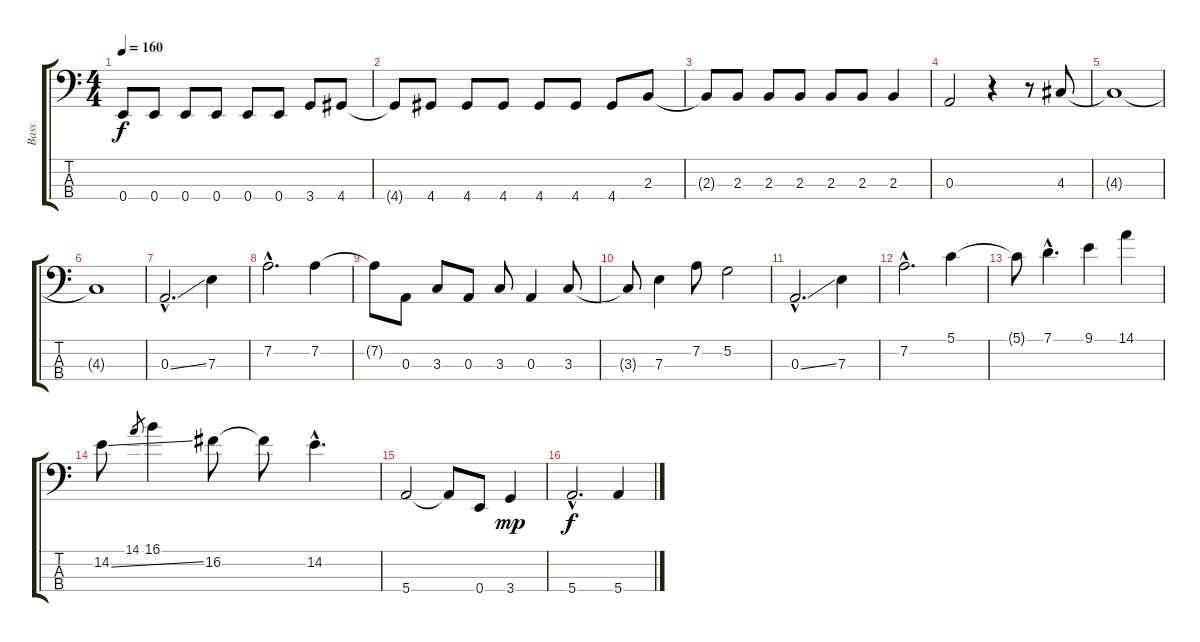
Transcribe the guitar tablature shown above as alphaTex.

\track ("Bass" "Bass") {instrument electricbassfinger}
\staff {score tabs}
\tuning (G2 D2 A1 E1) {hide}
\ts (4 4)
\tempo 160
\clef f4
\ks c
0.4{t}.8{dy f} 0.4.8 0.4.8 0.4.8 0.4.8 0.4.8 3.4.8 4.4.8 |
4.4{t}.8 4.4.8 4.4.8 4.4.8 4.4.8 4.4.8 4.4.8 2.3.8 |
2.3{t}.8 2.3.8 2.3.8 2.3.8 2.3.8 2.3.8 2.3.4 |
0.3.2 r.4 r.8 4.3.8 |
4.3{t}.1 |
4.3{t}.1 |
0.3{ss hac}.2{d} 7.3.4 |
7.2{hac}.2{d} 7.2.4 |
7.2{t}.8 0.3.8 3.3.8 0.3.8 3.3.8 0.3.4 3.3.8 |
3.3{t}.8 7.3.4 7.2.8 5.2.2 |
0.3{ss hac}.2{d} 7.3.4 |
7.2{hac}.2{d} 5.1.4 |
5.1{t}.8 7.1{hac}.4{d} 9.1.4 14.1.4 |
14.2{ss}.8 14.1.8{gr} 16.1.4 16.2.8 16.2{t}.8 14.2{hac}.4{d} |
5.4.2 5.4{t}.8 0.4.8 3.4.4{dy mp} |
5.4{hac}.2{d dy f} 5.4.4
